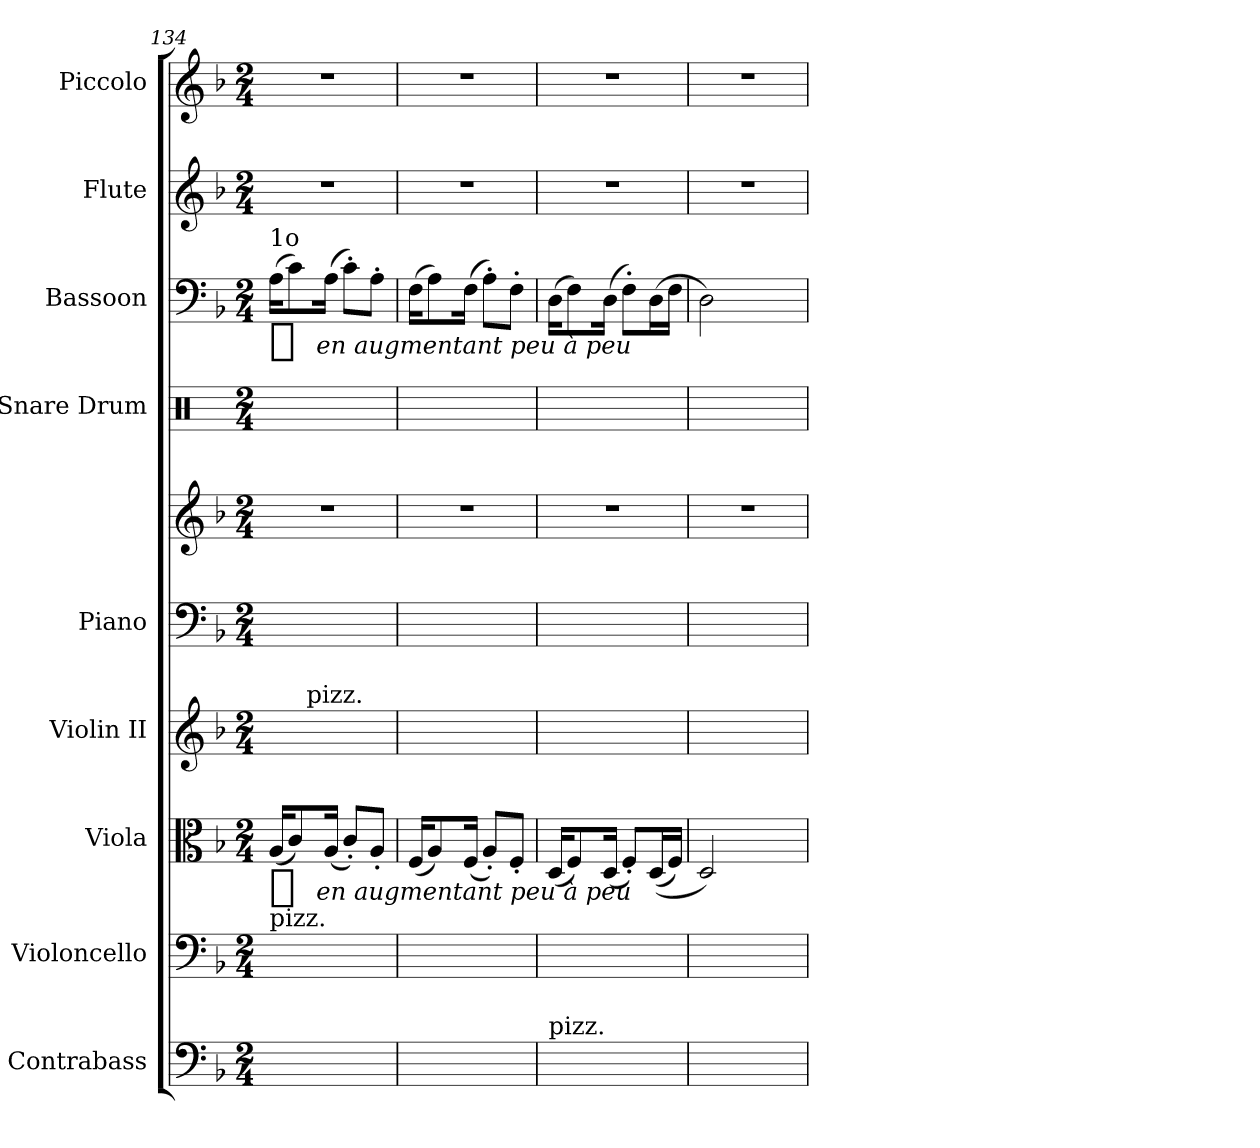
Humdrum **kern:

**kern	**kern	**kern	**dynam	**kern	**kern	**kern	**kern	**kern	**dynam	**kern	**kern
*part9	*part8	*part7	*part7	*part6	*part5	*part5	*part4	*part3	*part3	*part2	*part1
*staff10	*staff9	*staff8	*staff8	*staff7	*staff6	*staff5	*staff4	*staff3	*staff3	*staff2	*staff1
*I"Contrabass	*I"Violoncello	*I"Viola	*	*I"Violin II	*I"Piano	*	*I"Snare Drum	*I"Bassoon	*	*I"Flute	*I"Piccolo
*I'Cb.	*I'Vc.	*I'Vla.	*	*I'Vln. II	*I'Pno	*	*I'S. D.	*I'Bsn.	*	*I'Fl.	*I'Picc.
*clefF4	*clefF4	*clefC3	*	*clefG2	*clefF4	*clefG2	*clefX	*clefF4	*	*clefG2	*clefG2
*ITrd7c12	*	*	*	*	*	*	*	*	*	*	*ITrd-7c-12
*k[b-]	*k[b-]	*k[b-]	*	*k[b-]	*k[b-]	*k[b-]	*k[]	*k[b-]	*	*k[b-]	*k[b-]
*F:	*F:	*F:	*	*F:	*F:	*F:	*C:	*F:	*	*F:	*F:
*M2/4	*M2/4	*M2/4	*	*M2/4	*M2/4	*M2/4	*M2/4	*M2/4	*	*M2/4	*M2/4
=134	=134	=134	=134	=134	=134	=134	=134	=134	=134	=134	=134
!	!	!	!	!	!	!	!	!LO:TX:a:t=1o	!	!	!
!	!LO:TX:a:t=pizz.	!	!	!	!	!	!	!	!	!	!
!	!	!	!LO:DY:t=%s en augmentant peu à peu	!	!	!	!	!	!LO:DY:t=%s en augmentant peu à peu	!	!
2ryy	8ryy	(16A/KL	pp	8ryy	2ryy	2r	2ryy	(16AKL	pp	2r	2r
.	.	8c/)	.	.	.	.	.	8c)	.	.	.
!	!	!	!	!LO:TX:a:t=pizz.	!	!	!	!	!	!	!
.	8ryy	.	.	8ryy	.	.	.	.	.	.	.
.	.	(16A/Jk	.	.	.	.	.	(16AJk	.	.	.
.	8ryy	8c'L)	.	8ryy	.	.	.	8c'L)	.	.	.
.	8ryy	8A'J	.	8ryy	.	.	.	8A'J	.	.	.
=135	=135	=135	=135	=135	=135	=135	=135	=135	=135	=135	=135
2ryy	8ryy	(16F/KL	.	8ryy	2ryy	2r	2ryy	(16FKL	.	2r	2r
.	.	8A/)	.	.	.	.	.	8A)	.	.	.
.	8ryy	.	.	8ryy	.	.	.	.	.	.	.
.	.	(16F/Jk	.	.	.	.	.	(16FJk	.	.	.
.	8ryy	8A'L)	.	8ryy	.	.	.	8A'L)	.	.	.
.	8ryy	8F'J	.	8ryy	.	.	.	8F'J	.	.	.
=136	=136	=136	=136	=136	=136	=136	=136	=136	=136	=136	=136
!LO:TX:a:t=pizz.	!	!	!	!	!	!	!	!	!	!	!
8ryy	8ryy	(16DKL	.	8ryy	2ryy	2r	2ryy	(16DKL	.	2r	2r
.	.	8F)	.	.	.	.	.	8F)	.	.	.
8ryy	8ryy	.	.	8ryy	.	.	.	.	.	.	.
.	.	(16DJk	.	.	.	.	.	(16DJk	.	.	.
8ryy	8ryy	8F'L)	.	8ryy	.	.	.	8F'L)	.	.	.
8ryy	8ryy	((16DL	.	8ryy	.	.	.	(16DL	.	.	.
.	.	16FJJ)	.	.	.	.	.	16FJJ	.	.	.
=137	=137	=137	=137	=137	=137	=137	=137	=137	=137	=137	=137
8ryy	8ryy	2D)	.	8ryy	2ryy	2r	2ryy	2D)	.	2r	2r
8ryy	8ryy	.	.	8ryy	.	.	.	.	.	.	.
8ryy	8ryy	.	.	8ryy	.	.	.	.	.	.	.
8ryy	8ryy	.	.	8ryy	.	.	.	.	.	.	.
=	=	=	=	=	=	=	=	=	=	=	=
*-	*-	*-	*-	*-	*-	*-	*-	*-	*-	*-	*-
